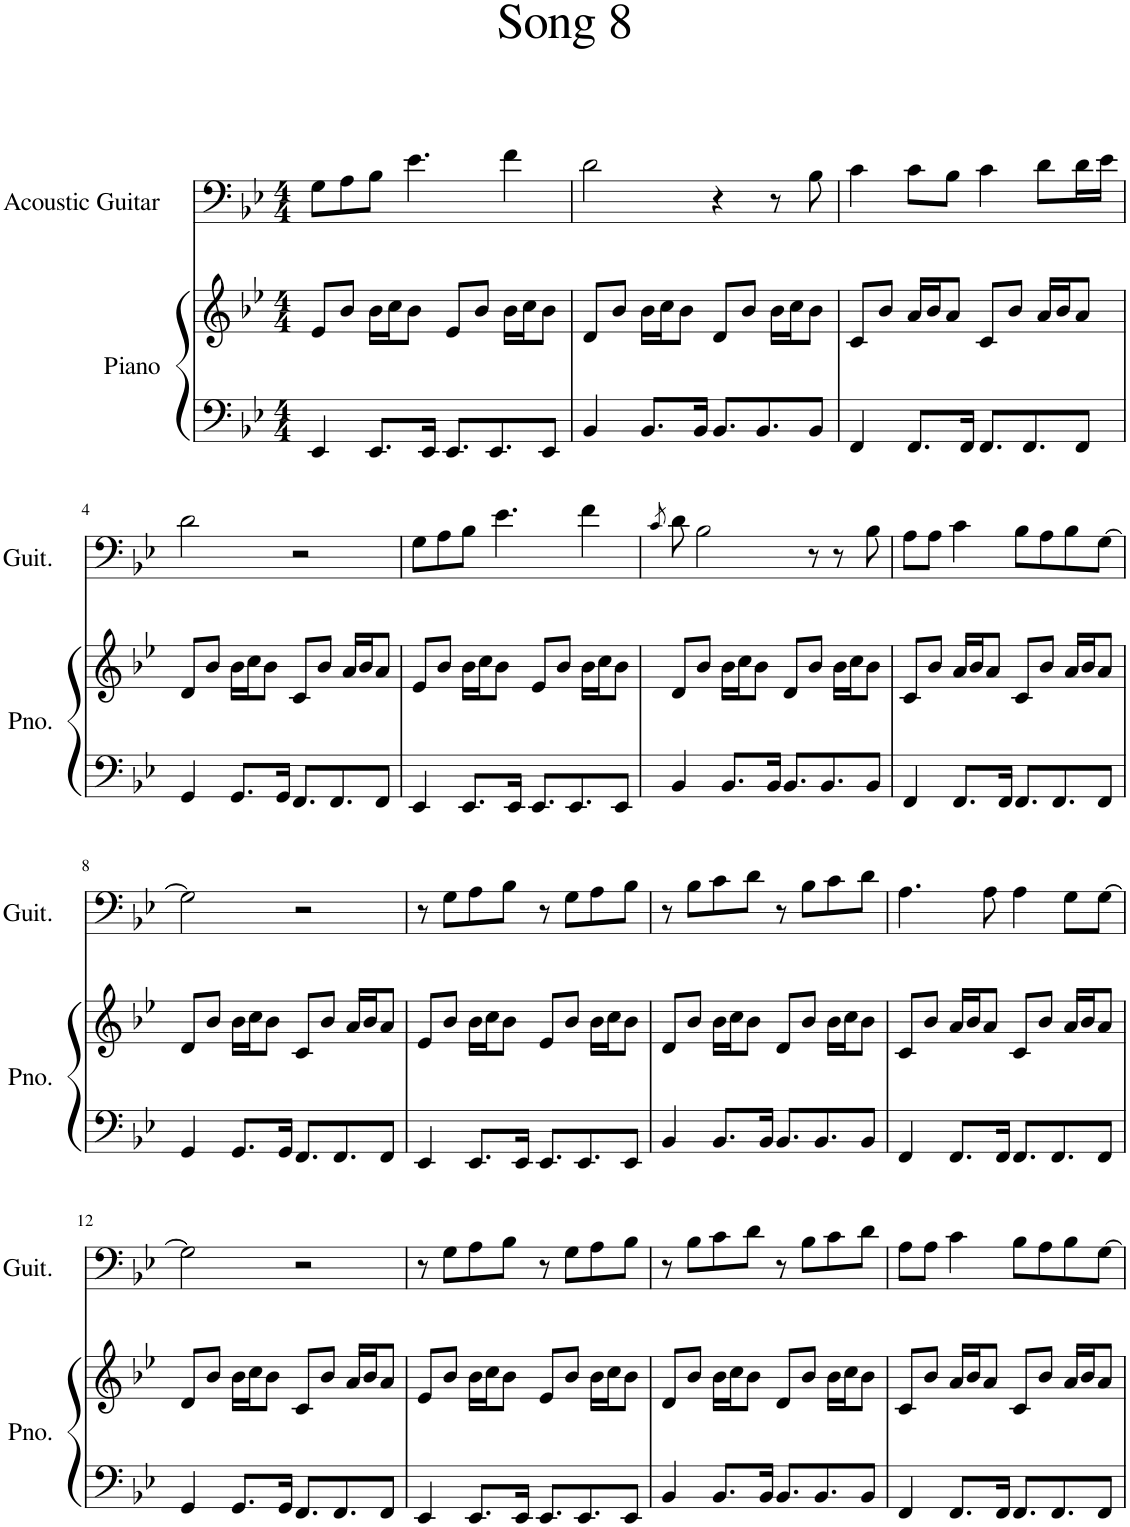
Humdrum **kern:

**kern	**kern	**kern
*part2	*part2	*part1
*staff3	*staff2	*staff1
*I"Piano	*	*I"Acoustic Guitar
*I'Pno.	*	*I'Guit.
*clefF4	*clefG2	*clefF4
*k[b-e-]	*k[b-e-]	*k[b-e-]
*M4/4	*M4/4	*M4/4
=1	=1	=1
4EE-/	8e-/L	8G\L
.	8b-/J	8A\
8.EE-/L	16b-\LL	8B-\J
.	16cc\J	.
.	8b-\J	4.e-\
16EE-/Jk	.	.
8.EE-/L	8e-/L	.
.	8b-/J	.
8.EE-/	.	.
.	16b-\LL	4f\
.	16cc\J	.
8EE-/J	8b-\J	.
=2	=2	=2
4BB-/	8d/L	2d\
.	8b-/J	.
8.BB-/L	16b-\LL	.
.	16cc\J	.
.	8b-\J	.
16BB-/Jk	.	.
8.BB-/L	8d/L	4r
.	8b-/J	.
8.BB-/	.	.
.	16b-\LL	8r
.	16cc\J	.
8BB-/J	8b-\J	8B-\
=3	=3	=3
4FF/	8c/L	4c\
.	8b-/J	.
8.FF/L	16a/LL	8c\L
.	16b-/J	.
.	8a/J	8B-\J
16FF/Jk	.	.
8.FF/L	8c/L	4c\
.	8b-/J	.
8.FF/	.	.
.	16a/LL	8d\L
.	16b-/J	.
8FF/J	8a/J	16d\L
.	.	16e-\JJ
!!LO:LB:g=z
=4	=4	=4
4GG/	8d/L	2d\
.	8b-/J	.
8.GG/L	16b-\LL	.
.	16cc\J	.
.	8b-\J	.
16GG/Jk	.	.
8.FF/L	8c/L	2r
.	8b-/J	.
8.FF/	.	.
.	16a/LL	.
.	16b-/J	.
8FF/J	8a/J	.
=5	=5	=5
4EE-/	8e-/L	8G\L
.	8b-/J	8A\
8.EE-/L	16b-\LL	8B-\J
.	16cc\J	.
.	8b-\J	4.e-\
16EE-/Jk	.	.
8.EE-/L	8e-/L	.
.	8b-/J	.
8.EE-/	.	.
.	16b-\LL	4f\
.	16cc\J	.
8EE-/J	8b-\J	.
=6	=6	=6
.	.	8qc/
4BB-/	8d/L	8d\
.	8b-/J	2B-\
8.BB-/L	16b-\LL	.
.	16cc\J	.
.	8b-\J	.
16BB-/Jk	.	.
8.BB-/L	8d/L	.
.	8b-/J	8r
8.BB-/	.	.
.	16b-\LL	8r
.	16cc\J	.
8BB-/J	8b-\J	8B-\
=7	=7	=7
4FF/	8c/L	8A\L
.	8b-/J	8A\J
8.FF/L	16a/LL	4c\
.	16b-/J	.
.	8a/J	.
16FF/Jk	.	.
8.FF/L	8c/L	8B-\L
.	8b-/J	8A\
8.FF/	.	.
.	16a/LL	8B-\
.	16b-/J	.
8FF/J	8a/J	[8G\J
!!LO:LB:g=z
=8	=8	=8
4GG/	8d/L	2G\]
.	8b-/J	.
8.GG/L	16b-\LL	.
.	16cc\J	.
.	8b-\J	.
16GG/Jk	.	.
8.FF/L	8c/L	2r
.	8b-/J	.
8.FF/	.	.
.	16a/LL	.
.	16b-/J	.
8FF/J	8a/J	.
=9	=9	=9
4EE-/	8e-/L	8r
.	8b-/J	8G\L
8.EE-/L	16b-\LL	8A\
.	16cc\J	.
.	8b-\J	8B-\J
16EE-/Jk	.	.
8.EE-/L	8e-/L	8r
.	8b-/J	8G\L
8.EE-/	.	.
.	16b-\LL	8A\
.	16cc\J	.
8EE-/J	8b-\J	8B-\J
=10	=10	=10
4BB-/	8d/L	8r
.	8b-/J	8B-\L
8.BB-/L	16b-\LL	8c\
.	16cc\J	.
.	8b-\J	8d\J
16BB-/Jk	.	.
8.BB-/L	8d/L	8r
.	8b-/J	8B-\L
8.BB-/	.	.
.	16b-\LL	8c\
.	16cc\J	.
8BB-/J	8b-\J	8d\J
=11	=11	=11
4FF/	8c/L	4.A\
.	8b-/J	.
8.FF/L	16a/LL	.
.	16b-/J	.
.	8a/J	8A\
16FF/Jk	.	.
8.FF/L	8c/L	4A\
.	8b-/J	.
8.FF/	.	.
.	16a/LL	8G\L
.	16b-/J	.
8FF/J	8a/J	[8G\J
!!LO:LB:g=z
=12	=12	=12
4GG/	8d/L	2G\]
.	8b-/J	.
8.GG/L	16b-\LL	.
.	16cc\J	.
.	8b-\J	.
16GG/Jk	.	.
8.FF/L	8c/L	2r
.	8b-/J	.
8.FF/	.	.
.	16a/LL	.
.	16b-/J	.
8FF/J	8a/J	.
=13	=13	=13
4EE-/	8e-/L	8r
.	8b-/J	8G\L
8.EE-/L	16b-\LL	8A\
.	16cc\J	.
.	8b-\J	8B-\J
16EE-/Jk	.	.
8.EE-/L	8e-/L	8r
.	8b-/J	8G\L
8.EE-/	.	.
.	16b-\LL	8A\
.	16cc\J	.
8EE-/J	8b-\J	8B-\J
=14	=14	=14
4BB-/	8d/L	8r
.	8b-/J	8B-\L
8.BB-/L	16b-\LL	8c\
.	16cc\J	.
.	8b-\J	8d\J
16BB-/Jk	.	.
8.BB-/L	8d/L	8r
.	8b-/J	8B-\L
8.BB-/	.	.
.	16b-\LL	8c\
.	16cc\J	.
8BB-/J	8b-\J	8d\J
=15	=15	=15
4FF/	8c/L	8A\L
.	8b-/J	8A\J
8.FF/L	16a/LL	4c\
.	16b-/J	.
.	8a/J	.
16FF/Jk	.	.
8.FF/L	8c/L	8B-\L
.	8b-/J	8A\
8.FF/	.	.
.	16a/LL	8B-\
.	16b-/J	.
8FF/J	8a/J	[8G\J
=	=	=
*-	*-	*-
